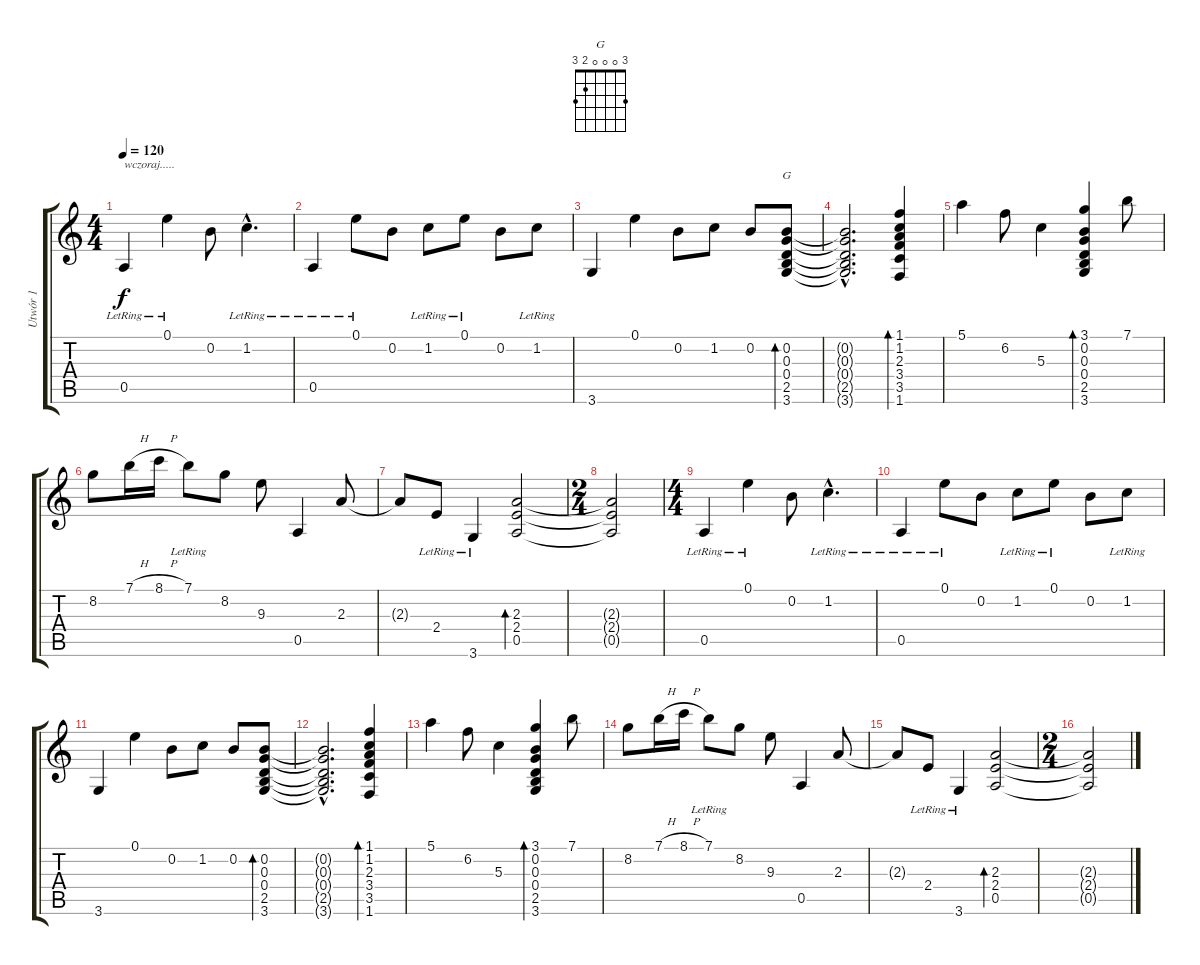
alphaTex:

\track ("Utwór 1" "Utwór 1") {instrument acousticguitarsteel}
\staff {score tabs}
\tuning (E4 B3 G3 D3 A2 E2) {hide}
\chord ("G" 3 0 0 0 2 3)
\ts (4 4)
\tempo 120
\clef g2
\ks c
0.5{lr}.4{txt "wczoraj....." dy f} 0.1{lr}.4 0.2.8 1.2{hac lr}.4{d} |
0.5{lr}.4 0.1{lr}.8 0.2.8 1.2{lr}.8 0.1{lr}.8 0.2.8 1.2{lr}.8 |
3.6.4 0.1.4 0.2.8 1.2.8 0.2.8 (0.2 0.3 0.4 2.5 3.6).8{bd 60 ch "G"} |
(0.2{hac t} 0.3{hac t} 0.4{hac t} 2.5{hac t} 3.6{hac t}).2{d} (1.1 1.2 2.3 3.4 3.5 1.6).4{bd 60} |
5.1.4 6.2.8 5.3.4 (3.1 0.2 0.3 0.4 2.5 3.6).4{bd 60} 7.1.8 |
8.2.8 7.1{h}.16 8.1{h}.16 7.1{lr}.8 8.2.8 9.3.8 0.5.4 2.3.8 |
2.3{t}.8 2.4{lr}.8 3.6{lr}.4 (2.3 2.4 0.5).2{bd 60} |
\ts (2 4)
(2.3{t} 2.4{t} 0.5{t}).2 |
\ts (4 4)
0.5{lr}.4 0.1{lr}.4 0.2.8 1.2{hac lr}.4{d} |
0.5{lr}.4 0.1{lr}.8 0.2.8 1.2{lr}.8 0.1{lr}.8 0.2.8 1.2{lr}.8 |
3.6.4 0.1.4 0.2.8 1.2.8 0.2.8 (0.2 0.3 0.4 2.5 3.6).8{bd 60} |
(0.2{hac t} 0.3{hac t} 0.4{hac t} 2.5{hac t} 3.6{hac t}).2{d} (1.1 1.2 2.3 3.4 3.5 1.6).4{bd 60} |
5.1.4 6.2.8 5.3.4 (3.1 0.2 0.3 0.4 2.5 3.6).4{bd 60} 7.1.8 |
8.2.8 7.1{h}.16 8.1{h}.16 7.1{lr}.8 8.2.8 9.3.8 0.5.4 2.3.8 |
2.3{t}.8 2.4{lr}.8 3.6{lr}.4 (2.3 2.4 0.5).2{bd 60} |
\ts (2 4)
(2.3{t} 2.4{t} 0.5{t}).2
